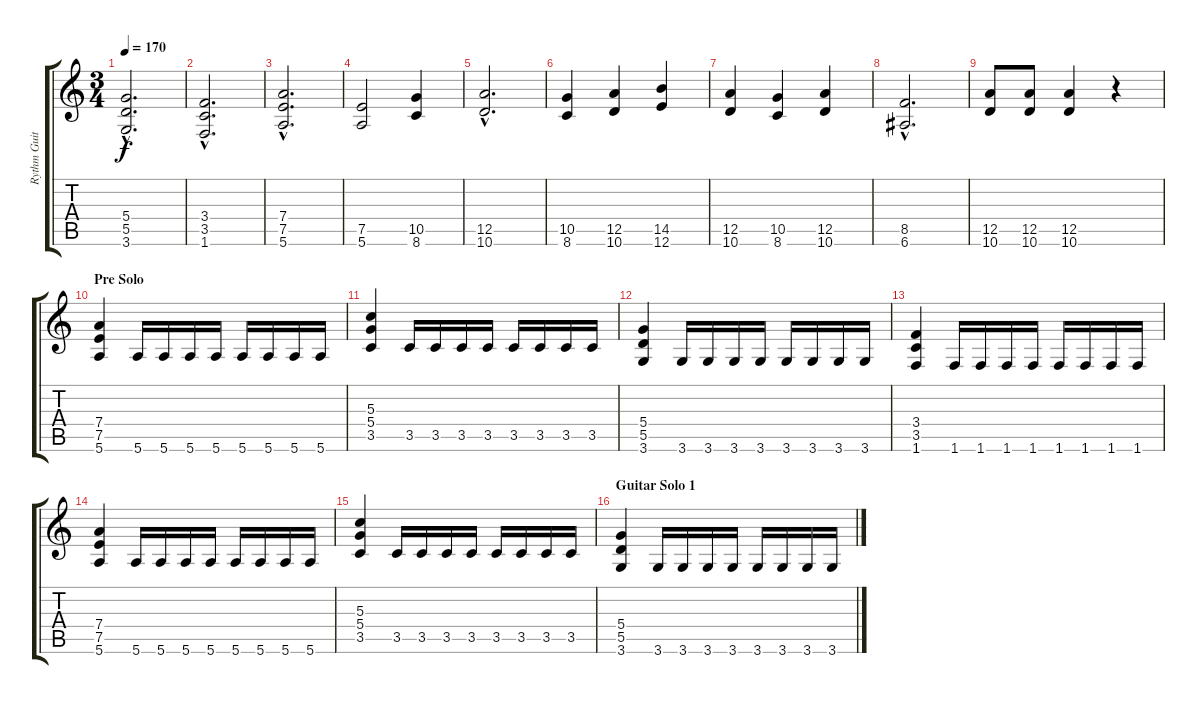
\track ("Rythm Guitar" "Rythm Guit") {instrument acousticguitarnylon}
\staff {score tabs}
\tuning (E4 B3 G3 D3 A2 E2) {hide}
\ts (3 4)
\tempo 170
\clef g2
\ks c
(5.4{hac} 5.5{hac} 3.6{hac}).2{d dy f} |
(3.4{hac} 3.5{hac} 1.6{hac}).2{d} |
(7.4{hac} 7.5{hac} 5.6{hac}).2{d} |
(7.5 5.6).2 (10.5 8.6).4 |
(12.5{hac} 10.6{hac}).2{d} |
(10.5 8.6).4 (12.5 10.6).4 (14.5 12.6).4 |
(12.5 10.6).4 (10.5 8.6).4 (12.5 10.6).4 |
(8.5{hac} 6.6{hac}).2{d} |
(12.5 10.6).8 (12.5 10.6).8 (12.5 10.6).4 r.4 |
\section ("" "Pre Solo")
(7.4 7.5 5.6).4{volume 10} 5.6.16 5.6.16 5.6.16 5.6.16 5.6.16 5.6.16 5.6.16 5.6.16 |
(5.3 5.4 3.5).4 3.5.16 3.5.16 3.5.16 3.5.16 3.5.16 3.5.16 3.5.16 3.5.16 |
(5.4 5.5 3.6).4 3.6.16 3.6.16 3.6.16 3.6.16 3.6.16 3.6.16 3.6.16 3.6.16 |
(3.4 3.5 1.6).4 1.6.16 1.6.16 1.6.16 1.6.16 1.6.16 1.6.16 1.6.16 1.6.16 |
(7.4 7.5 5.6).4 5.6.16 5.6.16 5.6.16 5.6.16 5.6.16 5.6.16 5.6.16 5.6.16 |
(5.3 5.4 3.5).4 3.5.16 3.5.16 3.5.16 3.5.16 3.5.16 3.5.16 3.5.16 3.5.16 |
\section ("" "Guitar Solo 1")
(5.4 5.5 3.6).4 3.6.16 3.6.16 3.6.16 3.6.16 3.6.16 3.6.16 3.6.16 3.6.16
